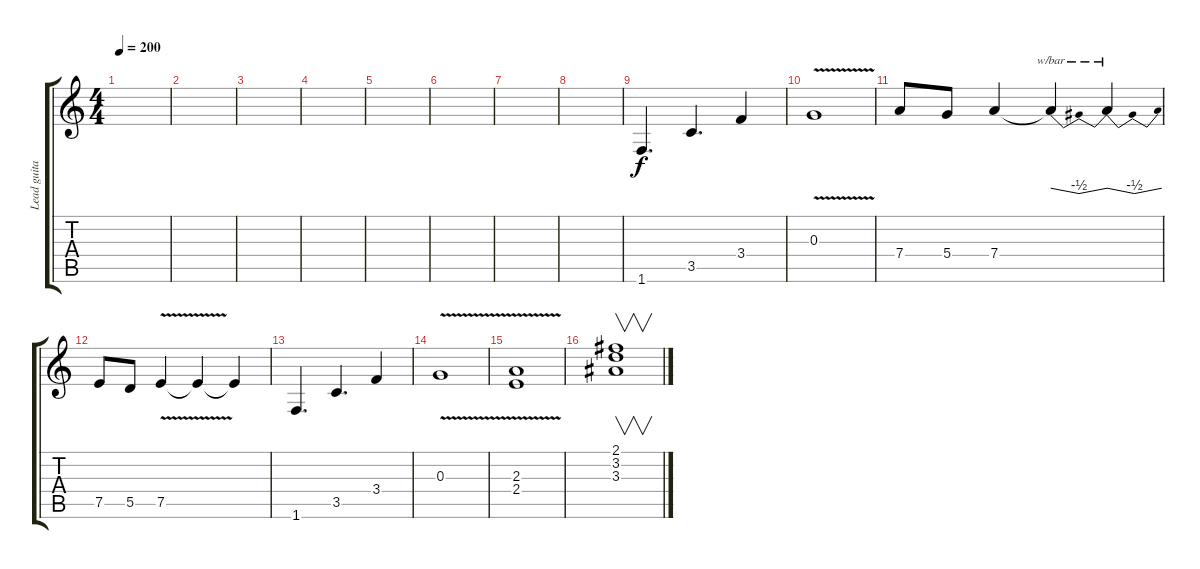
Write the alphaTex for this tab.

\track ("Lead guitar" "Lead guita") {instrument electricguitarjazz}
\staff {score tabs}
\tuning (E4 B3 G3 D3 A2 E2) {hide}
\ts (4 4)
\tempo 200
\clef g2
\ks c
|
|
|
|
|
|
|
|
1.6.4{d} 3.5.4{d} 3.4.4 |
0.3{v}.1 |
7.4.8 5.4.8 7.4.4 7.4{t}.4{tbe (dip default 0 0 30 -2 60 0)} 7.4{t}.4{tbe (dip default 0 0 30 -2 60 0)} |
7.5.8 5.5.8 7.5{v}.4 7.5{t}.4 7.5{t}.4 |
1.6.4{d} 3.5.4{d} 3.4.4 |
0.3{v}.1 |
(2.3{v} 2.4).1 |
(2.1 3.2 3.3).1{v}
